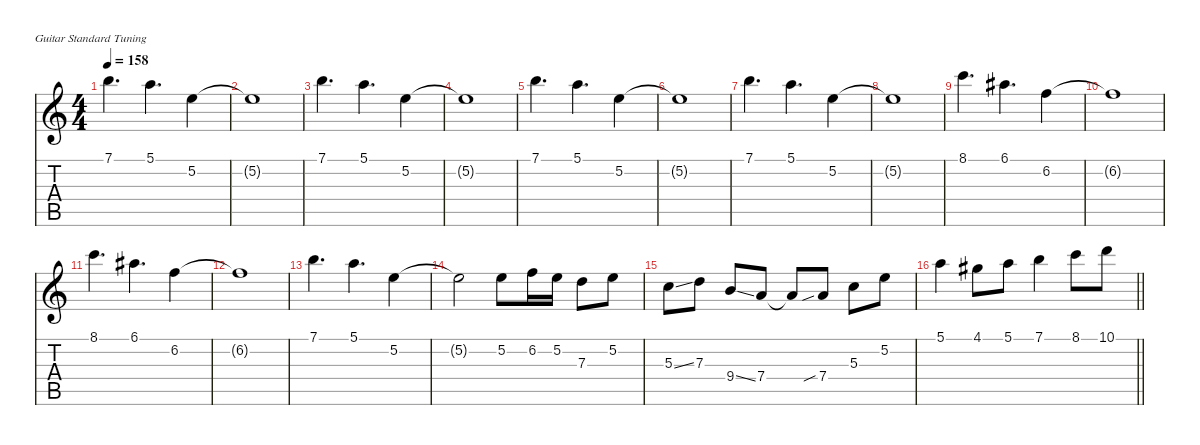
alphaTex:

\defaultSystemsLayout 4
\hideDynamics
\bracketExtendMode nobrackets
\singleTrackTrackNamePolicy hidden
\multiTrackTrackNamePolicy hidden
\firstSystemTrackNameMode fullname
\firstSystemTrackNameOrientation horizontal
\otherSystemsTrackNameOrientation horizontal
\track ("Clean guitar" "jz.guit.") {defaultSystemsLayout 4 mute instrument electricguitarjazz}
\staff {score tabs}
\tuning (E4 B3 G3 D3 A2 E2)
\ts (4 4)
\tempo 158
\clef g2
\ks aminor
7.1.4{d dy f beam Down} 5.1.4{d beam Down} 5.2.4{beam Down} |
5.2{t}.1{beam Down} |
7.1.4{d beam Down} 5.1.4{d beam Down} 5.2.4{beam Down} |
5.2{t}.1{beam Down} |
7.1.4{d beam Down} 5.1.4{d beam Down} 5.2.4{beam Down} |
5.2{t}.1{beam Down} |
7.1.4{d beam Down} 5.1.4{d beam Down} 5.2.4{beam Down} |
5.2{t}.1{beam Down} |
8.1.4{d beam Down} 6.1{acc #}.4{d beam Down} 6.2.4{beam Down} |
6.2{t}.1{beam Down} |
8.1.4{d beam Down} 6.1{acc #}.4{d beam Down} 6.2.4{beam Down} |
6.2{t}.1{beam Down} |
7.1.4{d beam Down} 5.1.4{d beam Down} 5.2.4{beam Down} |
5.2{t}.2{beam Down} 5.2.8{dy ff beam Down} 6.2.16{dy f beam Down} 5.2.16{beam Down} 7.3.8{beam Down} 5.2.8{beam Down} |
5.3{ss}.8{beam Down} 7.3.8{beam Down} 9.4{ss}.8{beam Up} 7.4.8{beam Up} 7.4{t}.8{beam Up} 7.4{sib}.8{dy ff beam Up} 5.3.8{dy f beam Down} 5.2.8{beam Down} |
\barLineRight lightlight
5.1.4{beam Down} 4.1{acc #}.8{beam Down} 5.1.8{beam Down} 7.1.4{beam Down} 8.1.8{beam Down} 10.1.8{beam Down}
